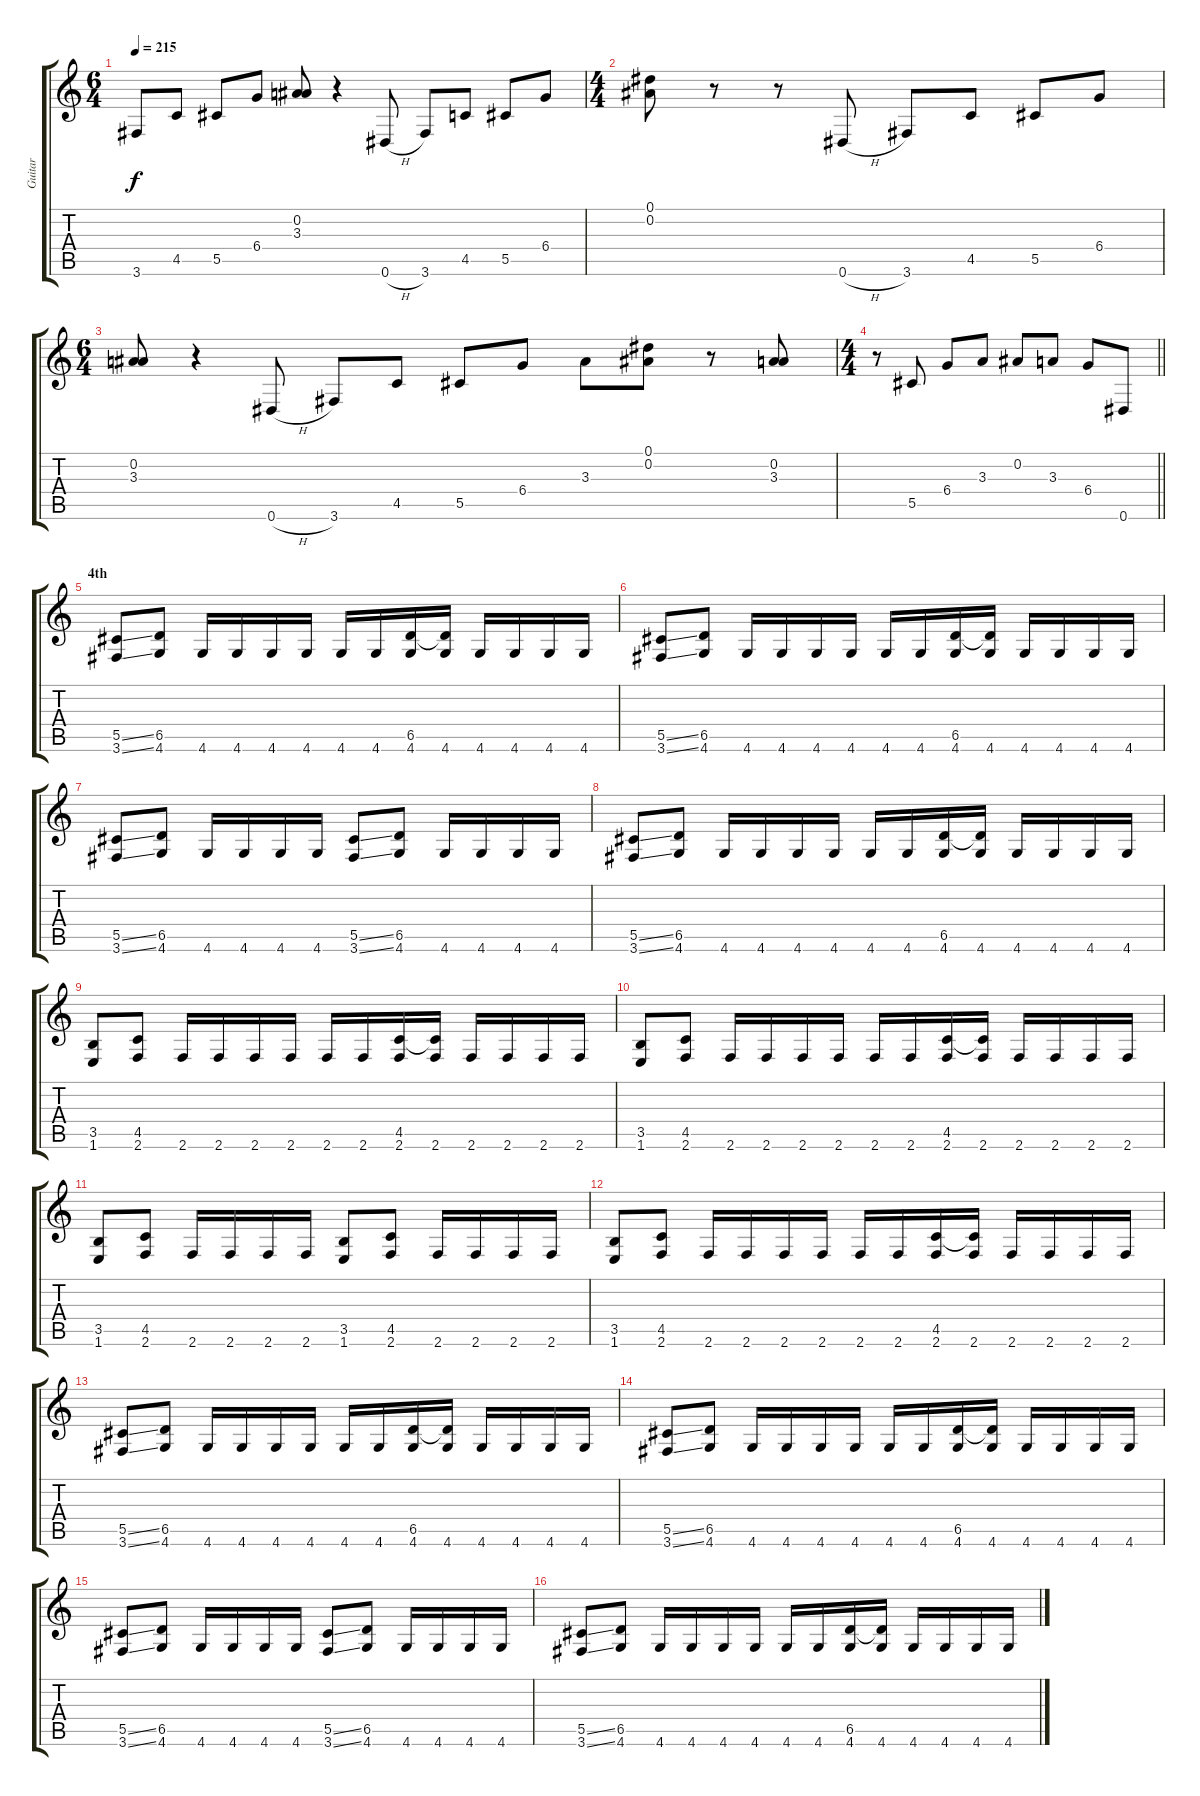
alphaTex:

\track ("Guitar" "Guitar") {instrument distortionguitar}
\staff {score tabs}
\tuning (Eb4 Bb3 Gb3 Db3 Ab2 Eb2) {hide}
\ts (6 4)
\tempo 215
\clef g2
\ks c
3.6.8{dy f} 4.5.8 5.5.8 6.4.8 (0.2 3.3).8 r.4 0.6{h}.8 3.6.8 4.5.8 5.5.8 6.4.8 |
\ts (4 4)
(0.1 0.2).8 r.8 r.8 0.6{h}.8 3.6.8 4.5.8 5.5.8 6.4.8 |
\ts (6 4)
(0.2 3.3).8 r.4 0.6{h}.8 3.6.8 4.5.8 5.5.8 6.4.8 3.3.8 (0.1 0.2).8 r.8 (0.2 3.3).8 |
\ts (4 4)
\barLineRight lightlight
r.8 5.5.8 6.4.8 3.3.8 0.2.8 3.3.8 6.4.8 0.6.8 |
\section ("" "4th")
(5.5{ss} 3.6{ss}).8 (6.5 4.6).8 4.6.16 4.6.16 4.6.16 4.6.16 4.6.16 4.6.16 (6.5 4.6).16 (6.5{t} 4.6).16 4.6.16 4.6.16 4.6.16 4.6.16 |
(5.5{ss} 3.6{ss}).8 (6.5 4.6).8 4.6.16 4.6.16 4.6.16 4.6.16 4.6.16 4.6.16 (6.5 4.6).16 (6.5{t} 4.6).16 4.6.16 4.6.16 4.6.16 4.6.16 |
(5.5{ss} 3.6{ss}).8 (6.5 4.6).8 4.6.16 4.6.16 4.6.16 4.6.16 (5.5{ss} 3.6{ss}).8 (6.5 4.6).8 4.6.16 4.6.16 4.6.16 4.6.16 |
(5.5{ss} 3.6{ss}).8 (6.5 4.6).8 4.6.16 4.6.16 4.6.16 4.6.16 4.6.16 4.6.16 (6.5 4.6).16 (6.5{t} 4.6).16 4.6.16 4.6.16 4.6.16 4.6.16 |
(3.5 1.6).8 (4.5 2.6).8 2.6.16 2.6.16 2.6.16 2.6.16 2.6.16 2.6.16 (4.5 2.6).16 (4.5{t} 2.6).16 2.6.16 2.6.16 2.6.16 2.6.16 |
(3.5 1.6).8 (4.5 2.6).8 2.6.16 2.6.16 2.6.16 2.6.16 2.6.16 2.6.16 (4.5 2.6).16 (4.5{t} 2.6).16 2.6.16 2.6.16 2.6.16 2.6.16 |
(3.5 1.6).8 (4.5 2.6).8 2.6.16 2.6.16 2.6.16 2.6.16 (3.5 1.6).8 (4.5 2.6).8 2.6.16 2.6.16 2.6.16 2.6.16 |
(3.5 1.6).8 (4.5 2.6).8 2.6.16 2.6.16 2.6.16 2.6.16 2.6.16 2.6.16 (4.5 2.6).16 (4.5{t} 2.6).16 2.6.16 2.6.16 2.6.16 2.6.16 |
(5.5{ss} 3.6{ss}).8 (6.5 4.6).8 4.6.16 4.6.16 4.6.16 4.6.16 4.6.16 4.6.16 (6.5 4.6).16 (6.5{t} 4.6).16 4.6.16 4.6.16 4.6.16 4.6.16 |
(5.5{ss} 3.6{ss}).8 (6.5 4.6).8 4.6.16 4.6.16 4.6.16 4.6.16 4.6.16 4.6.16 (6.5 4.6).16 (6.5{t} 4.6).16 4.6.16 4.6.16 4.6.16 4.6.16 |
(5.5{ss} 3.6{ss}).8 (6.5 4.6).8 4.6.16 4.6.16 4.6.16 4.6.16 (5.5{ss} 3.6{ss}).8 (6.5 4.6).8 4.6.16 4.6.16 4.6.16 4.6.16 |
(5.5{ss} 3.6{ss}).8 (6.5 4.6).8 4.6.16 4.6.16 4.6.16 4.6.16 4.6.16 4.6.16 (6.5 4.6).16 (6.5{t} 4.6).16 4.6.16 4.6.16 4.6.16 4.6.16
